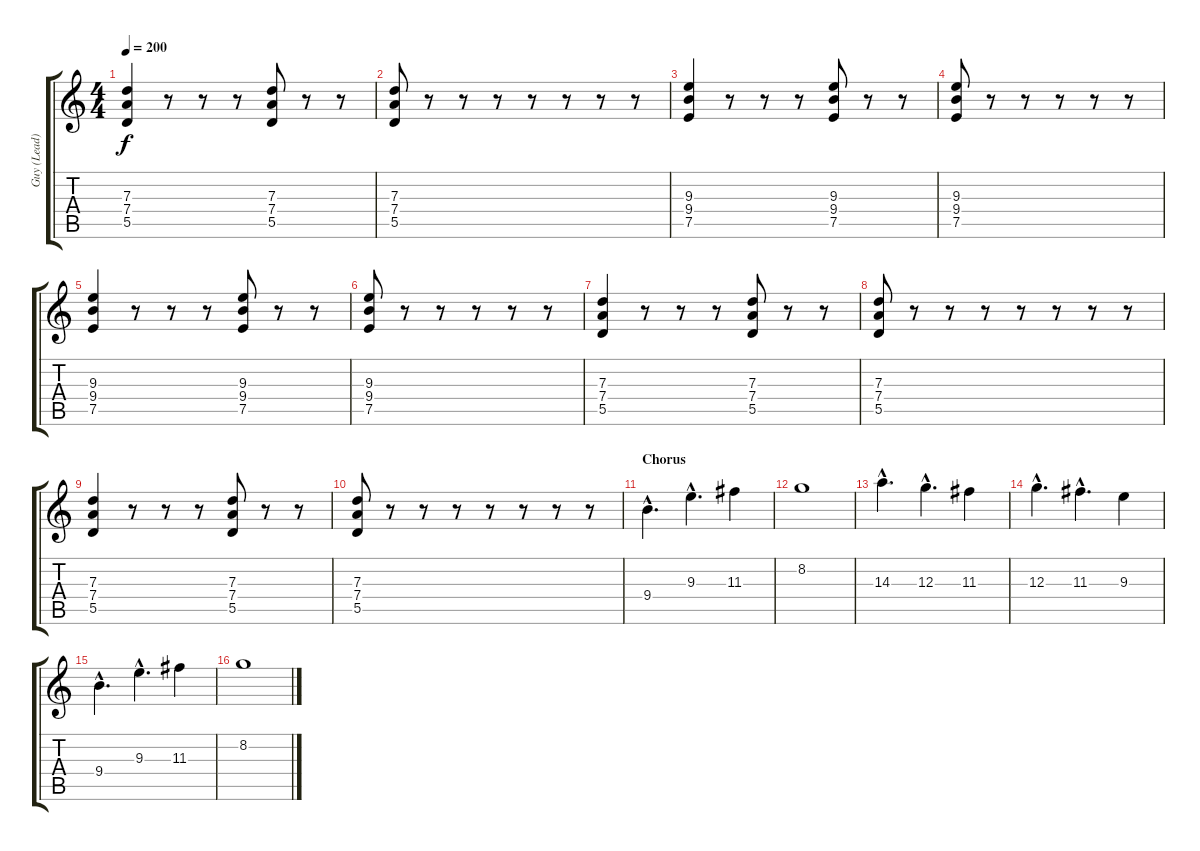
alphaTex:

\track ("Guy (Lead)" "Guy (Lead)") {instrument distortionguitar}
\staff {score tabs}
\tuning (E4 B3 G3 D3 A2 E2) {hide}
\ts (4 4)
\tempo 200
\clef g2
\ks c
(7.3 7.4 5.5).4{dy f} r.8 r.8 r.8 (7.3 7.4 5.5).8 r.8 r.8 |
(7.3 7.4 5.5).8 r.8 r.8 r.8 r.8 r.8 r.8 r.8 |
(9.3 9.4 7.5).4 r.8 r.8 r.8 (9.3 9.4 7.5).8 r.8 r.8 |
(9.3 9.4 7.5).8 r.8 r.8 r.8 r.8 r.8 |
(9.3 9.4 7.5).4 r.8 r.8 r.8 (9.3 9.4 7.5).8 r.8 r.8 |
(9.3 9.4 7.5).8 r.8 r.8 r.8 r.8 r.8 |
(7.3 7.4 5.5).4 r.8 r.8 r.8 (7.3 7.4 5.5).8 r.8 r.8 |
(7.3 7.4 5.5).8 r.8 r.8 r.8 r.8 r.8 r.8 r.8 |
(7.3 7.4 5.5).4 r.8 r.8 r.8 (7.3 7.4 5.5).8 r.8 r.8 |
(7.3 7.4 5.5).8 r.8 r.8 r.8 r.8 r.8 r.8 r.8 |
\section ("" "Chorus")
9.4{hac}.4{d} 9.3{hac}.4{d} 11.3.4 |
8.2.1 |
14.3{hac}.4{d} 12.3{hac}.4{d} 11.3.4 |
12.3{hac}.4{d} 11.3{hac}.4{d} 9.3.4 |
9.4{hac}.4{d} 9.3{hac}.4{d} 11.3.4 |
8.2.1
